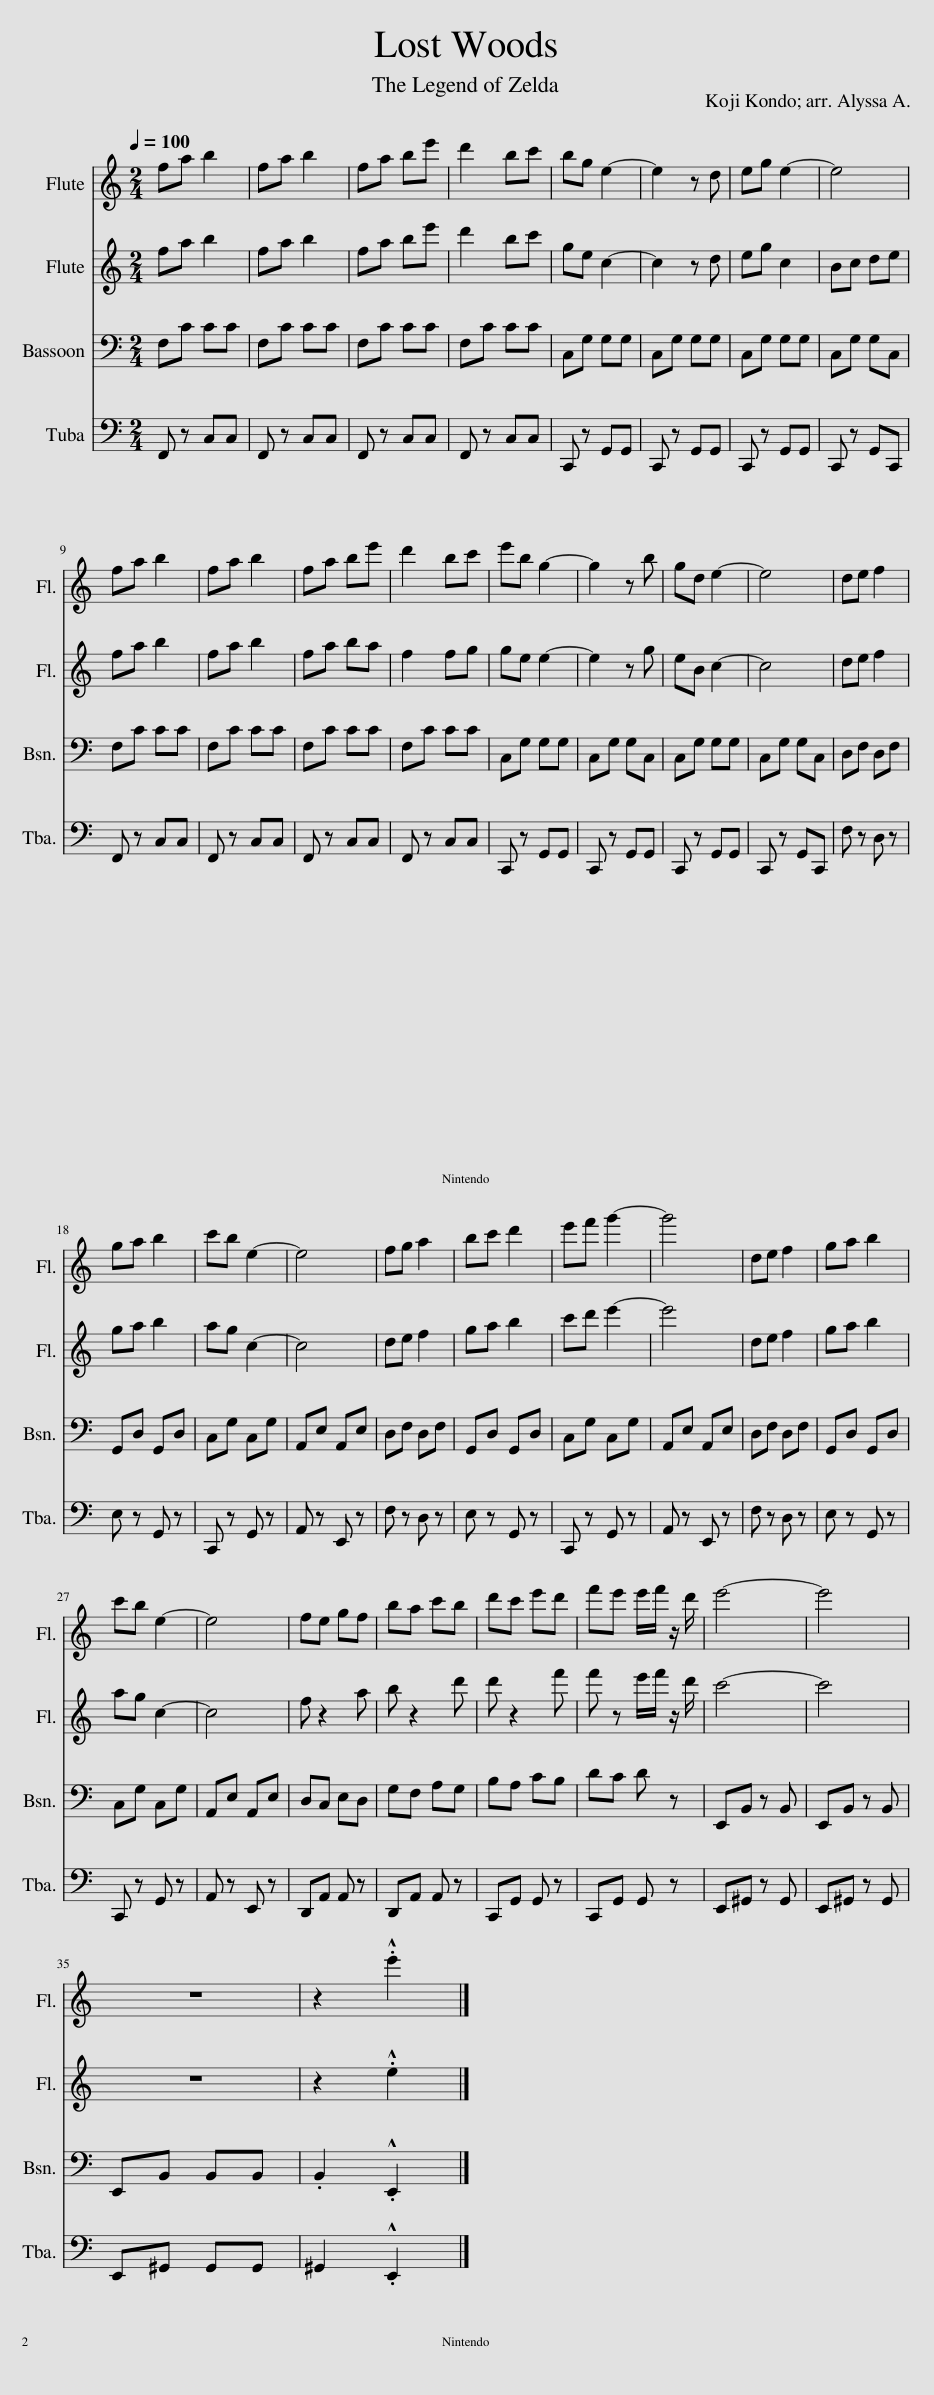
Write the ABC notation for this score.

X:1
%%score 1 2 3 4
L:1/8
Q:1/4=100
M:2/4
I:linebreak $
K:C
V:1 treble
V:2 treble
V:3 bass
V:4 bass
V:1
 fa b2 | fa b2 | fa be' | d'2 bc' | bg e2- | %5
 e2 z d | eg e2- | e4 |$ fa b2 | fa b2 | %10
 fa be' | d'2 bc' | e'b g2- | g2 z b | gd e2- | %15
 e4 | de f2 |$ ga b2 | c'b e2- | e4 | %20
 fg a2 | bc' d'2 | e'f' g'2- | g'4 | de f2 | %25
 ga b2 |$ c'b e2- | e4 | fe gf | ba c'b | %30
 d'c' e'd' | f'e' e'/f'/ z/ d'/ | e'4- | e'4 |$ z4 | %35
 z2 .!^!e'2 |] %36
V:2
 fa b2 | fa b2 | fa be' | d'2 bc' | ge c2- | %5
 c2 z d | eg c2 | Bc de |$ fa b2 | fa b2 | %10
 fa ba | f2 fg | ge e2- | e2 z g | eB c2- | %15
 c4 | de f2 |$ ga b2 | ag c2- | c4 | %20
 de f2 | ga b2 | c'd' e'2- | e'4 | de f2 | %25
 ga b2 |$ ag c2- | c4 | f z2 a | b z2 d' | %30
 d' z2 f' | f' z e'/f'/ z/ d'/ | c'4- | c'4 |$ z4 | %35
 z2 .!^!e2 |] %36
V:3
 F,C CC | F,C CC | F,C CC | F,C CC | C,G, G,G, | %5
 C,G, G,G, | C,G, G,G, | C,G, G,C, |$ F,C CC | F,C CC | %10
 F,C CC | F,C CC | C,G, G,G, | C,G, G,C, | C,G, G,G, | %15
 C,G, G,C, | D,F, D,F, |$ G,,D, G,,D, | C,G, C,G, | A,,E, A,,E, | %20
 D,F, D,F, | G,,D, G,,D, | C,G, C,G, | A,,E, A,,E, | D,F, D,F, | %25
 G,,D, G,,D, |$ C,G, C,G, | A,,E, A,,E, | D,C, E,D, | G,F, A,G, | %30
 B,A, CB, | DC D z | E,,B,, z B,, | E,,B,, z B,, |$ E,,B,, B,,B,, | %35
 .B,,2 .!^!E,,2 |] %36
V:4
 F,, z C,C, | F,, z C,C, | F,, z C,C, | F,, z C,C, | C,, z G,,G,, | %5
 C,, z G,,G,, | C,, z G,,G,, | C,, z G,,C,, |$ F,, z C,C, | F,, z C,C, | %10
 F,, z C,C, | F,, z C,C, | C,, z G,,G,, | C,, z G,,G,, | C,, z G,,G,, | %15
 C,, z G,,C,, | F, z D, z |$ E, z G,, z | C,, z G,, z | A,, z E,, z | %20
 F, z D, z | E, z G,, z | C,, z G,, z | A,, z E,, z | F, z D, z | %25
 E, z G,, z |$ C,, z G,, z | A,, z E,, z | D,,A,, A,, z | D,,A,, A,, z | %30
 C,,G,, G,, z | C,,G,, G,, z | E,,^G,, z G,, | E,,^G,, z G,, |$ E,,^G,, G,,G,, | %35
 ^G,,2 .!^!E,,2 |] %36
